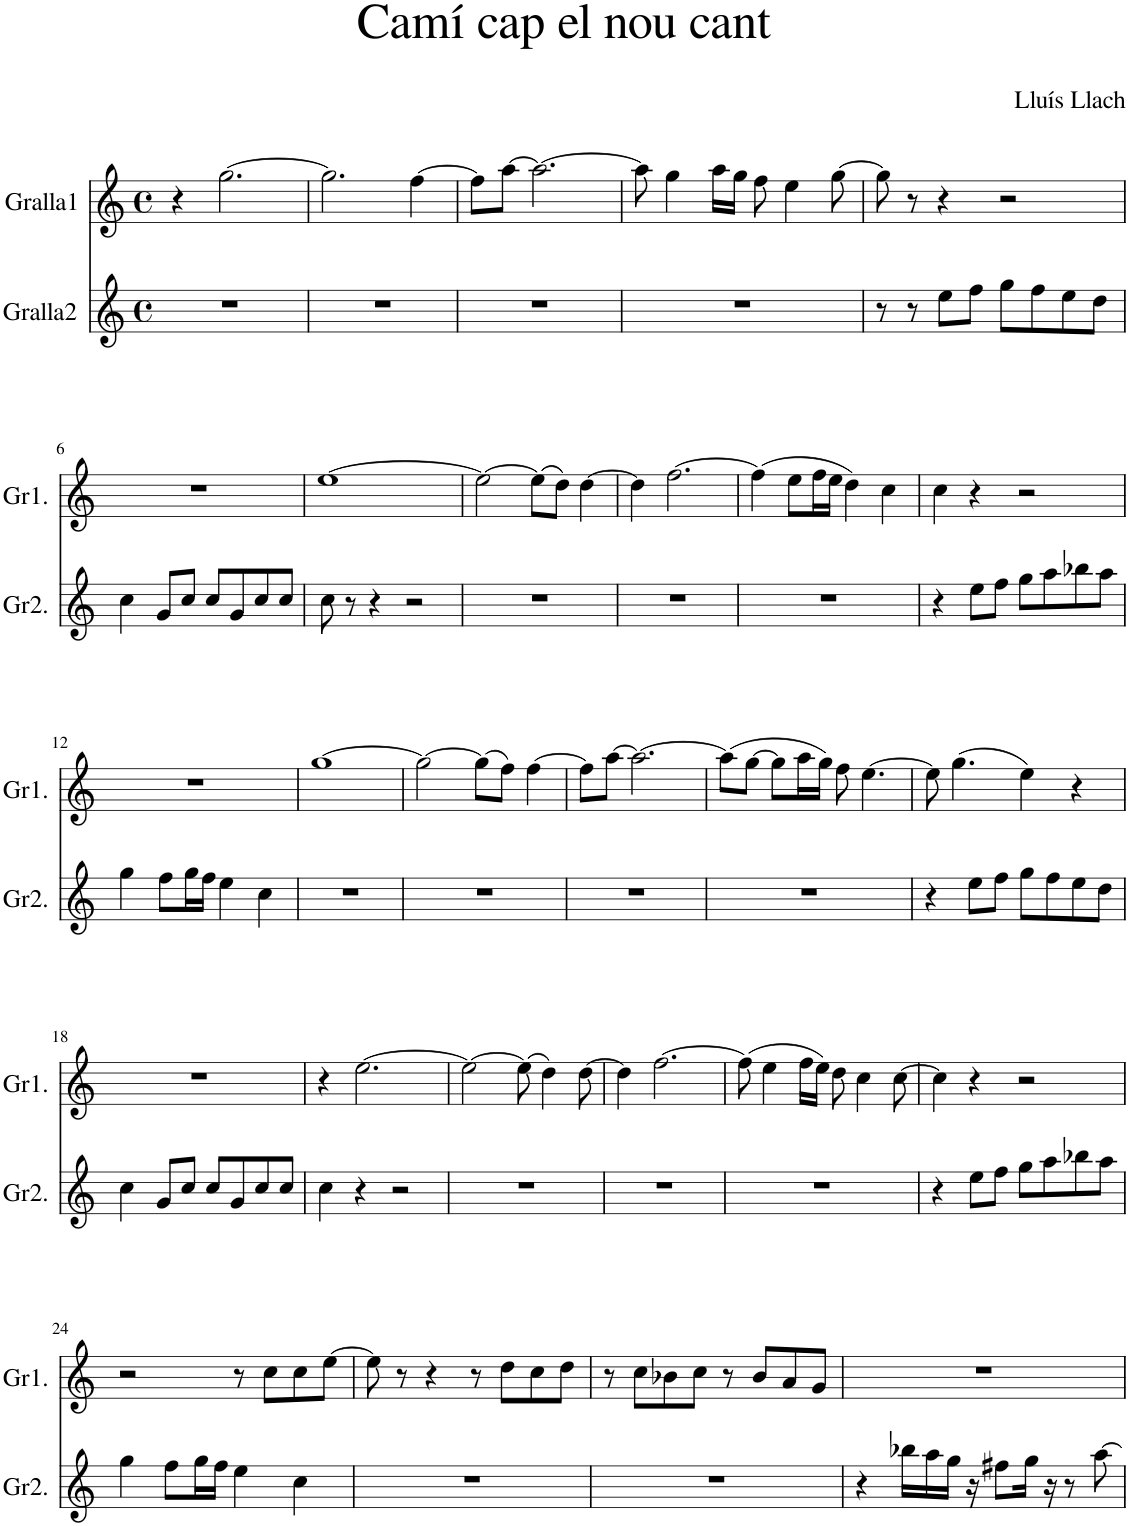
**kern	**kern
*part2	*part1
*staff2	*staff1
*I"Gralla2	*I"Gralla1
*I'Gr2.	*I'Gr1.
*clefG2	*clefG2
*k[]	*k[]
*M4/4	*M4/4
*met(c)	*met(c)
=1	=1
1r	4r
.	[2.gg\
=2	=2
1r	2.gg\]
.	[4ff\
=3	=3
1r	8ff\L]
.	[8aa\J
.	2.aa\_
=4	=4
1r	8aa\]
.	4gg\
.	16aa\LL
.	16gg\JJ
.	8ff\
.	4ee\
.	[8gg\
=5	=5
8r	8gg\]
8r	8r
8ee\L	4r
8ff\J	.
8gg\L	2r
8ff\	.
8ee\	.
8dd\J	.
!!LO:LB:g=z
=6	=6
4cc\	1r
8g/L	.
8cc/J	.
8cc/L	.
8g/	.
8cc/	.
8cc/J	.
=7	=7
8cc\	[1ee
8r	.
4r	.
2r	.
=8	=8
1r	2ee\_
.	(8ee\L]
.	8dd\J)
.	[4dd\
=9	=9
1r	4dd\]
.	[2.ff\
=10	=10
1r	(4ff\]
.	8ee\L
.	16ff\L
.	16ee\JJ
.	4dd\)
.	4cc\
=11	=11
4r	4cc\
8ee\L	4r
8ff\J	.
8gg\L	2r
8aa\	.
8bb-X\	.
8aa\J	.
!!LO:LB:g=z
=12	=12
4gg\	1r
8ff\L	.
16gg\L	.
16ff\JJ	.
4ee\	.
4cc\	.
=13	=13
1r	[1gg
=14	=14
1r	2gg\_
.	(8gg\L]
.	8ff\J)
.	[4ff\
=15	=15
1r	8ff\L]
.	[8aa\J
.	2.aa\_
=16	=16
1r	(8aa\L]
.	[8gg\J
.	8gg\L]
.	16aa\L
.	16gg\JJ)
.	8ff\
.	[4.ee\
=17	=17
4r	8ee\]
.	(4.gg\
8ee\L	.
8ff\J	.
8gg\L	4ee\)
8ff\	.
8ee\	4r
8dd\J	.
!!LO:LB:g=z
=18	=18
4cc\	1r
8g/L	.
8cc/J	.
8cc/L	.
8g/	.
8cc/	.
8cc/J	.
=19	=19
4cc\	4r
4r	[2.ee\
2r	.
=20	=20
1r	2ee\_
.	(8ee\]
.	4dd\)
.	[8dd\
=21	=21
1r	4dd\]
.	[2.ff\
=22	=22
1r	(8ff\]
.	4ee\
.	16ff\LL
.	16ee\JJ)
.	8dd\
.	4cc\
.	[8cc\
=23	=23
4r	4cc\]
8ee\L	4r
8ff\J	.
8gg\L	2r
8aa\	.
8bb-X\	.
8aa\J	.
!!LO:LB:g=z
=24	=24
4gg\	2r
8ff\L	.
16gg\L	.
16ff\JJ	.
4ee\	8r
.	8cc\L
4cc\	8cc\
.	[8ee\J
=25	=25
1r	8ee\]
.	8r
.	4r
.	8r
.	8dd\L
.	8cc\
.	8dd\J
=26	=26
1r	8r
.	8cc\L
.	8b-X\
.	8cc\J
.	8r
.	8b-/L
.	8a/
.	8g/J
=27	=27
4r	1r
16bb-X\LL	.
16aa\	.
16gg\JJ	.
16r	.
8ff#X\L	.
16gg\Jk	.
16r	.
8r	.
[8aa\	.
=	=
*-	*-
